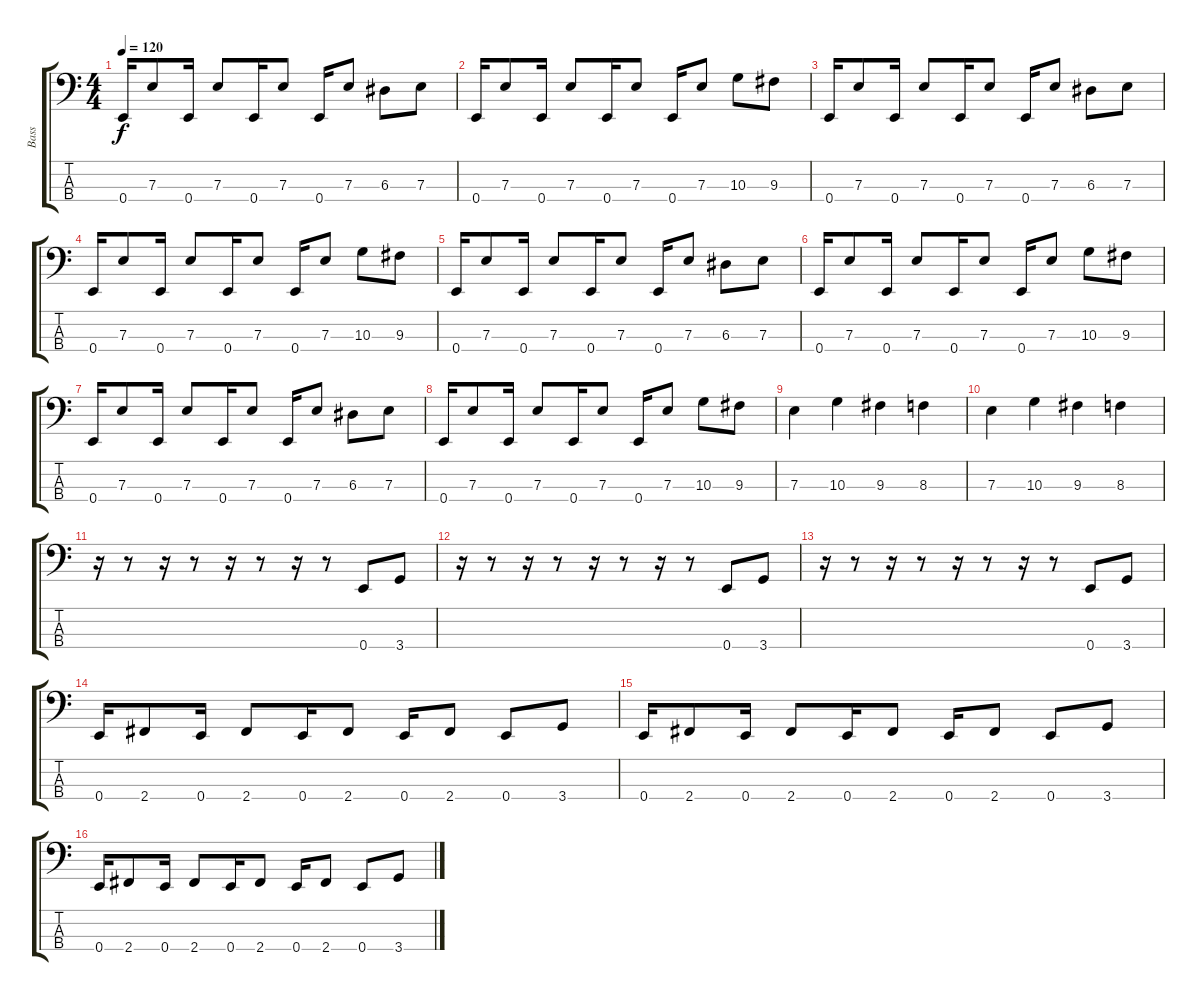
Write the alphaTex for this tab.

\track ("Bass" "Bass") {instrument electricbasspick}
\staff {score tabs}
\tuning (G2 D2 A1 E1) {hide}
\ts (4 4)
\tempo 120
\clef f4
\ks c
0.4.16{dy f instrument electricbasspick} 7.3.8 0.4.16 7.3.8 0.4.16 7.3.8 0.4.16 7.3.8 6.3.8 7.3.8 |
0.4.16 7.3.8 0.4.16 7.3.8 0.4.16 7.3.8 0.4.16 7.3.8 10.3.8 9.3.8 |
0.4.16 7.3.8 0.4.16 7.3.8 0.4.16 7.3.8 0.4.16 7.3.8 6.3.8 7.3.8 |
0.4.16 7.3.8 0.4.16 7.3.8 0.4.16 7.3.8 0.4.16 7.3.8 10.3.8 9.3.8 |
0.4.16 7.3.8 0.4.16 7.3.8 0.4.16 7.3.8 0.4.16 7.3.8 6.3.8 7.3.8 |
0.4.16 7.3.8 0.4.16 7.3.8 0.4.16 7.3.8 0.4.16 7.3.8 10.3.8 9.3.8 |
0.4.16 7.3.8 0.4.16 7.3.8 0.4.16 7.3.8 0.4.16 7.3.8 6.3.8 7.3.8 |
0.4.16 7.3.8 0.4.16 7.3.8 0.4.16 7.3.8 0.4.16 7.3.8 10.3.8 9.3.8 |
7.3.4 10.3.4 9.3.4 8.3.4 |
7.3.4 10.3.4 9.3.4 8.3.4 |
r.16 r.8 r.16 r.8 r.16 r.8 r.16 r.8 0.4.8 3.4.8 |
r.16 r.8 r.16 r.8 r.16 r.8 r.16 r.8 0.4.8 3.4.8 |
r.16 r.8 r.16 r.8 r.16 r.8 r.16 r.8 0.4.8 3.4.8 |
0.4.16 2.4.8 0.4.16 2.4.8 0.4.16 2.4.8 0.4.16 2.4.8 0.4.8 3.4.8 |
0.4.16 2.4.8 0.4.16 2.4.8 0.4.16 2.4.8 0.4.16 2.4.8 0.4.8 3.4.8 |
0.4.16 2.4.8 0.4.16 2.4.8 0.4.16 2.4.8 0.4.16 2.4.8 0.4.8 3.4.8
